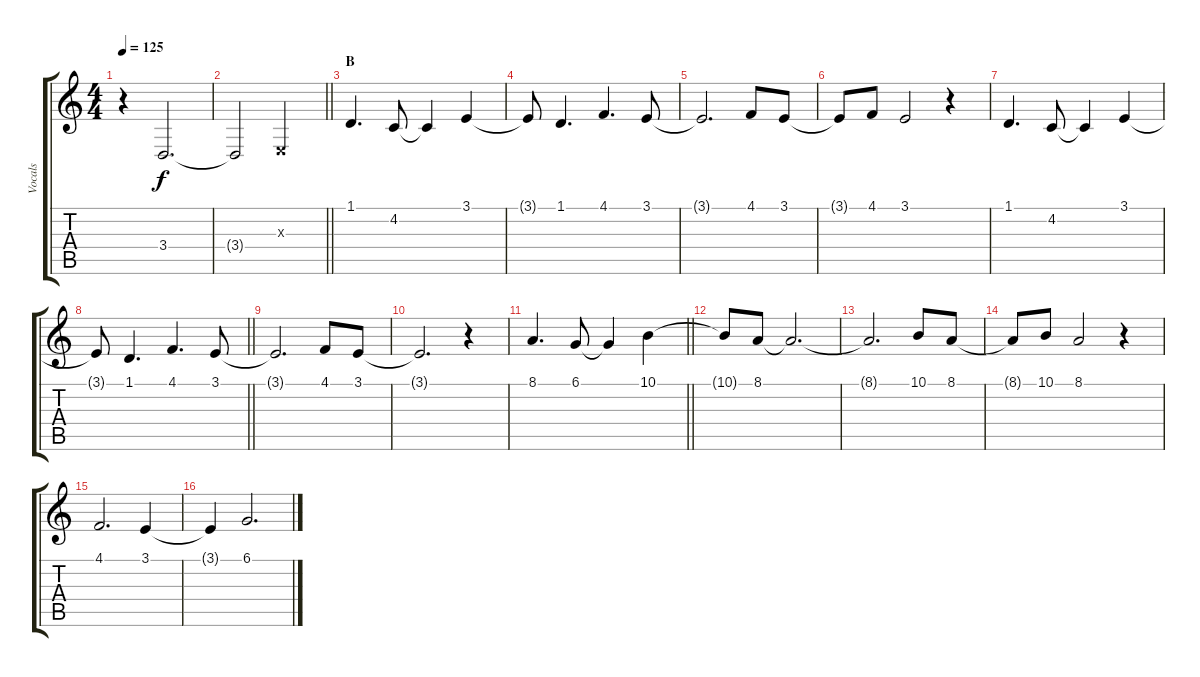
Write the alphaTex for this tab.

\track ("Vocals" "Vocals") {instrument voiceoohs}
\staff {score tabs}
\tuning (Db4 Ab3 E3 B2 Gb2 B1) {hide}
\ts (4 4)
\tempo 125
\clef g2
\ks c
r.4{dy f} 3.4.2{d} |
\barLineRight lightlight
3.4{t}.2 0.3{x}.2 |
\section ("" "B")
1.1.4{d} 4.2.8 4.2{t}.4 3.1.4 |
3.1{t}.8 1.1.4{d} 4.1.4{d} 3.1.8 |
3.1{t}.2{d} 4.1.8 3.1.8 |
3.1{t}.8 4.1.8 3.1.2 r.4 |
1.1.4{d} 4.2.8 4.2{t}.4 3.1.4 |
\barLineRight lightlight
3.1{t}.8 1.1.4{d} 4.1.4{d} 3.1.8 |
3.1{t}.2{d} 4.1.8 3.1.8 |
3.1{t}.2{d} r.4 |
\barLineRight lightlight
8.1.4{d} 6.1.8 6.1{t}.4 10.1.4 |
10.1{t}.8 8.1.8 8.1{t}.2{d} |
8.1{t}.2{d} 10.1.8 8.1.8 |
8.1{t}.8 10.1.8 8.1.2 r.4 |
4.1.2{d} 3.1.4 |
3.1{t}.4 6.1.2{d}
